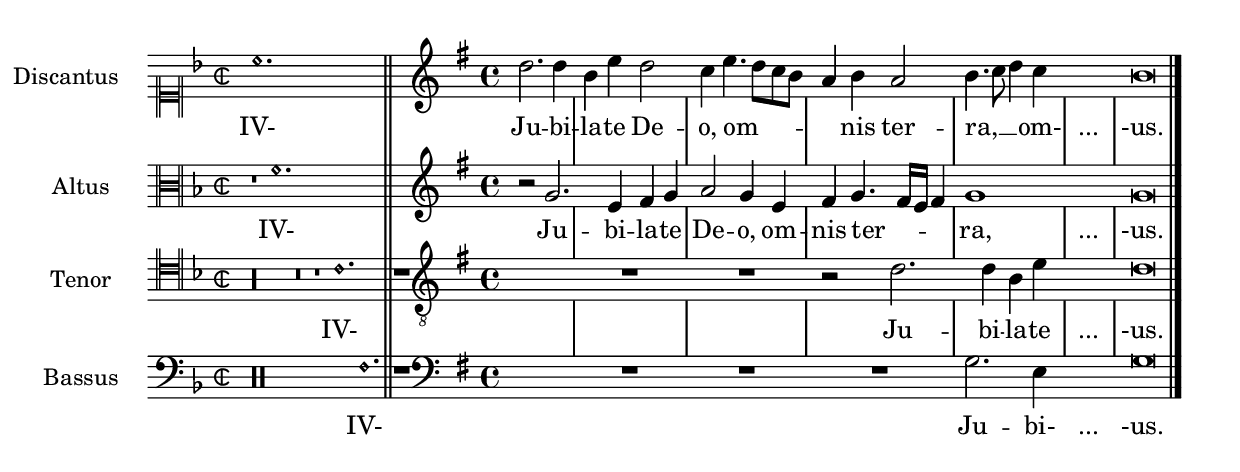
%% DO NOT EDIT this file manually; it is automatically
%% generated from LSR http://lsr.dsi.unimi.it
%% Make any changes in LSR itself, or in Documentation/snippets/new/ ,
%% and then run scripts/auxiliar/makelsr.py
%%
%% This file is in the public domain.
\version "2.14.0"

\header {
%% Translation of GIT committish: 4077120c18ac1dc490501b3d7d5886bc93e61a42
  texidocit = "
Quando si trascrive musica mensurale, è utile inserire un incipit all'inizio del
pezzo per indicare la tonalità e il tempo originali. Le stanghette della battuta,
a cui i musicisti di oggi sono abituati e che aiutano a riconoscere più velocemente
gli schemi ritmici, non erano ancora state inventate durante il periodo della
musica mensurale; infatti il tempo cambiava spesso dopo poche note. Come
compromesso, le stanghette vengono spesso inserite tra i righi invece che
dentro i righi.

"
  doctitleit = "Modello per notazione antica -- trascrizione moderna di musica mensurale"

  lsrtags = "ancient-notation, template"


%% Translation of GIT committish: 615cbf212fdaf0b220b3330da417d0c3602494f2
  texidoces = "
Al transcribir música mensural, es útil un «incipit» al compienzo
de la pieza para indicar la tonalidad y el tempo
originales. Aunque los músicos actuales están acostumbrados a las
barras de compás para reconocer con más facilidad los patrones
rítmicos, durante el período de la música mensural aún no se
habíen inventado las líneas divisorias; de hecho, la medida solía
cambiar a cada pocas notas. Como compromiso, a menudo las líneas
divisorias se imprimen entre los pentagramas en vez de hacerlo
encima de ellos.

"
  doctitlees = "Plantilla de notación de música antigua (transcripción moderna de música mensural)"


%% Translation of GIT committish: 0a868be38a775ecb1ef935b079000cebbc64de40
  texidocde = "
Bei der Transkription von Mensuralmusik ist es oft erwünscht, ein
Incipit an den Anfang des Stückes zu stellen, damit klar ist, wie
Tempo und Schlüssel in der Originalnotation gesetzt waren. Während
heutzutage Musiker an Taktlinien gewöhnt sind, um Rhythmen schneller
zu erkennen, wurden diese in der Mensuralmusik nicht verwendet.
Tatsächlich ändern sich die Rhythmen auch oft alle paar Noten. Als
ein Kompromiss werden die Notenlinien nicht auf dem System, sondern
zwischen den Systemen geschrieben.
"

doctitlede = "Vorlage für Alte Notation -- moderne Transkription von Mensuralmusik"


%% Translation of GIT committish: bdfe3dc8175a2d7e9ea0800b5b04cfb68fe58a7a
  texidocfr = "
Lorsque l'on transcrit de la musique mensurale, un @emph{incipit} permet
d'indiquer la tonalité et le tempo d'origine.  Si les musiciens sont de
nos jours habitués aux barres de mesures qui présentent la structure
rythmique d'une œuvre, elles n'étaient pas en vigueur à l'époque où ces
pièces ont été composées, d'autant plus que la @qq{métrique} pouvait
changer au fil des notes.  Un compromis consiste à imprimer des barres
entre les portées plutôt que sur chacune d'elles.

"
  doctitlefr = "Exemples de notation ancienne -- transcription moderne de musique mensurale"

  texidoc = "
When transcribing mensural music, an incipit at the beginning of the
piece is useful to indicate the original key and tempo. While today
musicians are used to bar lines in order to faster recognize rhythmic
patterns, bar lines were not yet invented during the period of mensural
music; in fact, the meter often changed after every few notes. As a
compromise, bar lines are often printed between the staves rather than
on the staves.

"
  doctitle = "Ancient notation template -- modern transcription of mensural music"
} % begin verbatim

global = {
  \set Score.skipBars = ##t

  % incipit
  \once \override Score.SystemStartBracket #'transparent = ##t
  \override Score.SpacingSpanner #'spacing-increment = #1.0 % tight spacing
  \key f \major
  \time 2/2
  \once \override Staff.TimeSignature #'style = #'neomensural
  \override Voice.NoteHead #'style = #'neomensural
  \override Voice.Rest #'style = #'neomensural
  \set Staff.printKeyCancellation = ##f
  \cadenzaOn % turn off bar lines
  \skip 1*10
  \once \override Staff.BarLine #'transparent = ##f
  \bar "||"
  \skip 1*1 % need this extra \skip such that clef change comes
            % after bar line
  \bar ""

  % main
  \revert Score.SpacingSpanner #'spacing-increment % CHECK: no effect?
  \cadenzaOff % turn bar lines on again
  \once \override Staff.Clef #'full-size-change = ##t
  \set Staff.forceClef = ##t
  \key g \major
  \time 4/4
  \override Voice.NoteHead #'style = #'default
  \override Voice.Rest #'style = #'default

  % FIXME: setting printKeyCancellation back to #t must not
  % occur in the first bar after the incipit.  Dto. for forceClef.
  % Therefore, we need an extra \skip.
  \skip 1*1
  \set Staff.printKeyCancellation = ##t
  \set Staff.forceClef = ##f

  \skip 1*7 % the actual music

  % let finis bar go through all staves
  \override Staff.BarLine #'transparent = ##f

  % finis bar
  \bar "|."
}

discantusNotes = {
  \transpose c' c'' {
    \set Staff.instrumentName = #"Discantus  "

    % incipit
    \clef "neomensural-c1"
    c'1. s2   % two bars
    \skip 1*8 % eight bars
    \skip 1*1 % one bar

    % main
    \clef "treble"
    d'2. d'4 |
    b e' d'2 |
    c'4 e'4.( d'8 c' b |
    a4) b a2 |
    b4.( c'8 d'4) c'4 |
    \once \override NoteHead #'transparent = ##t c'1 |
    b\breve |
  }
}

discantusLyrics = \lyricmode {
  % incipit
  IV-

  % main
  Ju -- bi -- |
  la -- te De -- |
  o, om --
  nis ter -- |
  ra, __ om- |
  "..." |
  -us. |
}

altusNotes = {
  \transpose c' c'' {
    \set Staff.instrumentName = #"Altus  "

    % incipit
    \clef "neomensural-c3"
    r1        % one bar
    f1. s2    % two bars
    \skip 1*7 % seven bars
    \skip 1*1 % one bar

    % main
    \clef "treble"
    r2 g2. e4 fis g | % two bars
    a2 g4 e |
    fis g4.( fis16 e fis4) |
    g1 |
    \once \override NoteHead #'transparent = ##t g1 |
    g\breve |
  }
}

altusLyrics = \lyricmode {
  % incipit
  IV-

  % main
  Ju -- bi -- la -- te | % two bars
  De -- o, om -- |
  nis ter -- ra, |
  "..." |
  -us. |
}

tenorNotes = {
  \transpose c' c' {
    \set Staff.instrumentName = #"Tenor  "

    % incipit
    \clef "neomensural-c4"
    r\longa   % four bars
    r\breve   % two bars
    r1        % one bar
    c'1. s2   % two bars
    \skip 1*1 % one bar
    \skip 1*1 % one bar

    % main
    \clef "treble_8"
    R1 |
    R1 |
    R1 |
    r2 d'2. d'4 b e' | % two bars
    \once \override NoteHead #'transparent = ##t e'1 |
    d'\breve |
  }
}

tenorLyrics = \lyricmode {
  % incipit
  IV-

  % main
  Ju -- bi -- la -- te | % two bars
  "..." |
  -us. |
}

bassusNotes = {
  \transpose c' c' {
    \set Staff.instrumentName = #"Bassus  "

    % incipit
    \clef "bass"
    r\maxima  % eight bars
    f1. s2    % two bars
    \skip 1*1 % one bar

    % main
    \clef "bass"
    R1 |
    R1 |
    R1 |
    R1 |
    g2. e4 |
    \once \override NoteHead #'transparent = ##t e1 |
    g\breve |
  }
}

bassusLyrics = \lyricmode {
  % incipit
  IV-

  % main
  Ju -- bi- |
  "..." |
  -us. |
}

\score {
  \new StaffGroup = choirStaff <<
    \new Voice =
      "discantusNotes" << \global \discantusNotes >>
    \new Lyrics =
      "discantusLyrics" \lyricsto discantusNotes { \discantusLyrics }
    \new Voice =
      "altusNotes" << \global \altusNotes >>
    \new Lyrics =
      "altusLyrics" \lyricsto altusNotes { \altusLyrics }
    \new Voice =
      "tenorNotes" << \global \tenorNotes >>
    \new Lyrics =
      "tenorLyrics" \lyricsto tenorNotes { \tenorLyrics }
    \new Voice =
      "bassusNotes" << \global \bassusNotes >>
    \new Lyrics =
      "bassusLyrics" \lyricsto bassusNotes { \bassusLyrics }
  >>
  \layout {
    \context {
      \Score

      % no bars in staves
      \override BarLine #'transparent = ##t

      % incipit should not start with a start delimiter
      \remove "System_start_delimiter_engraver"
    }
    \context {
      \Voice

      % no slurs
      \override Slur #'transparent = ##t

      % Comment in the below "\remove" command to allow line
      % breaking also at those barlines where a note overlaps
      % into the next bar.  The command is commented out in this
      % short example score, but especially for large scores, you
      % will typically yield better line breaking and thus improve
      % overall spacing if you comment in the following command.
      %\remove "Forbid_line_break_engraver"
    }
  }
}




